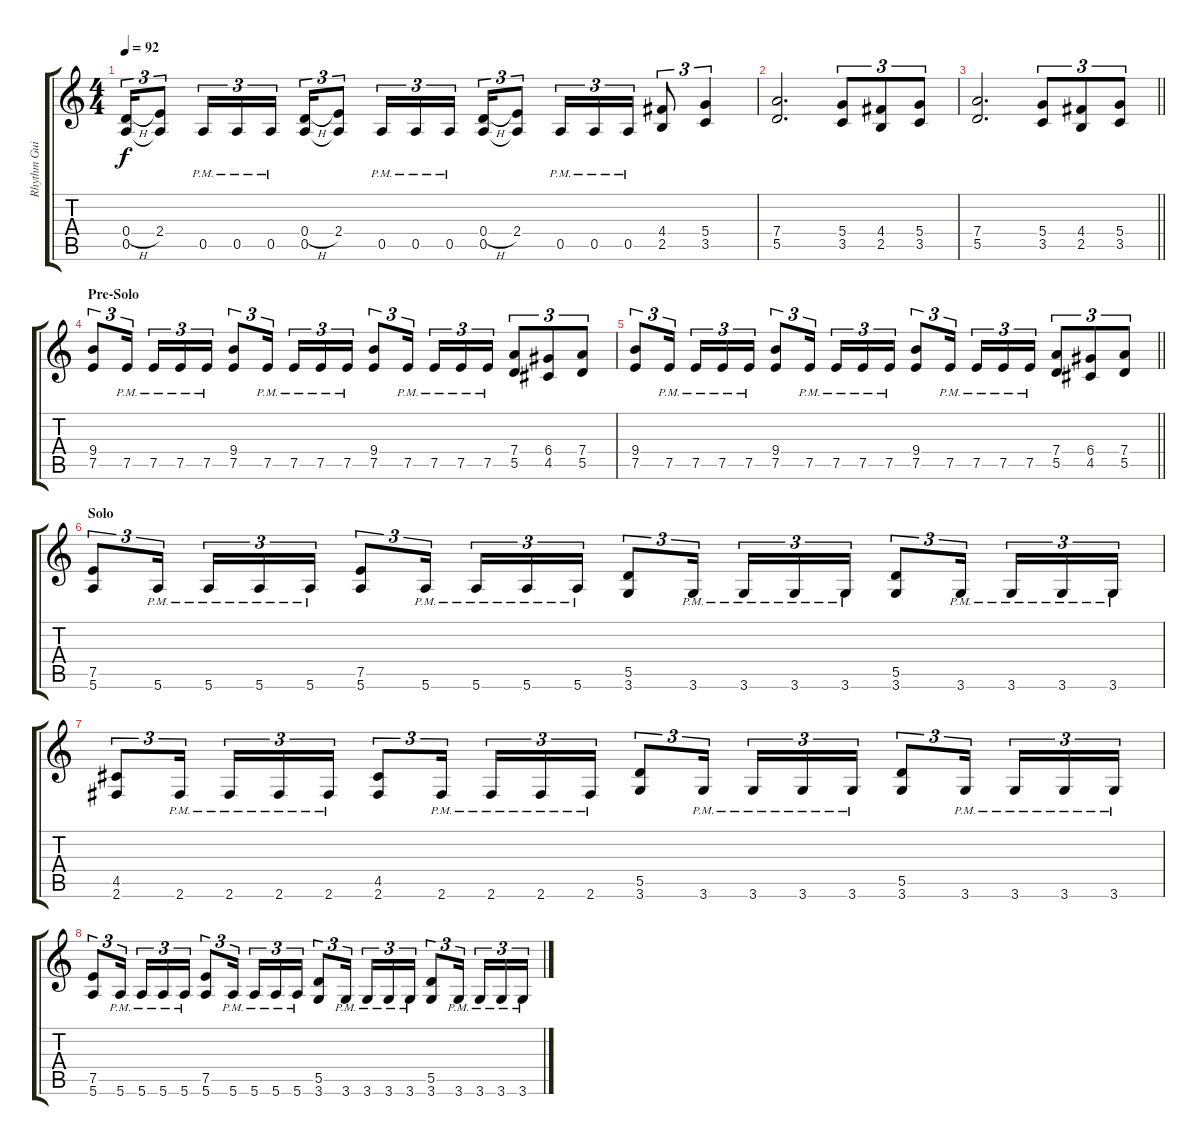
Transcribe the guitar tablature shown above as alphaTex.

\track ("Rhythm Guitar" "Rhythm Gui") {instrument distortionguitar}
\staff {score tabs}
\tuning (E4 B3 G3 D3 A2 E2) {hide}
\ts (4 4)
\tempo 92
\clef g2
\ks c
(0.4{h} 0.5).16{tu (3 2) dy f} (2.4 0.5{t}).8{tu (3 2)} 0.5{pm}.16{tu (3 2)} 0.5{pm}.16{tu (3 2)} 0.5{pm}.16{tu (3 2)} (0.4{h} 0.5).16{tu (3 2)} (2.4 0.5{t}).8{tu (3 2)} 0.5{pm}.16{tu (3 2)} 0.5{pm}.16{tu (3 2)} 0.5{pm}.16{tu (3 2)} (0.4{h} 0.5).16{tu (3 2)} (2.4 0.5{t}).8{tu (3 2)} 0.5{pm}.16{tu (3 2)} 0.5{pm}.16{tu (3 2)} 0.5{pm}.16{tu (3 2)} (4.4 2.5).8{tu (3 2)} (5.4 3.5).4{tu (3 2)} |
(7.4 5.5).2{d} (5.4 3.5).8{tu (3 2)} (4.4 2.5).8{tu (3 2)} (5.4 3.5).8{tu (3 2)} |
\barLineRight lightlight
(7.4 5.5).2{d} (5.4 3.5).8{tu (3 2)} (4.4 2.5).8{tu (3 2)} (5.4 3.5).8{tu (3 2)} |
\section ("" "Pre-Solo")
(9.4 7.5).8{tu (3 2)} 7.5{pm}.16{tu (3 2) beam splitsecondary} 7.5{pm}.16{tu (3 2)} 7.5{pm}.16{tu (3 2)} 7.5{pm}.16{tu (3 2)} (9.4 7.5).8{tu (3 2)} 7.5{pm}.16{tu (3 2) beam splitsecondary} 7.5{pm}.16{tu (3 2)} 7.5{pm}.16{tu (3 2)} 7.5{pm}.16{tu (3 2)} (9.4 7.5).8{tu (3 2)} 7.5{pm}.16{tu (3 2) beam splitsecondary} 7.5{pm}.16{tu (3 2)} 7.5{pm}.16{tu (3 2)} 7.5{pm}.16{tu (3 2)} (7.4 5.5).8{tu (3 2)} (6.4 4.5).8{tu (3 2)} (7.4 5.5).8{tu (3 2)} |
\barLineRight lightlight
(9.4 7.5).8{tu (3 2)} 7.5{pm}.16{tu (3 2) beam splitsecondary} 7.5{pm}.16{tu (3 2)} 7.5{pm}.16{tu (3 2)} 7.5{pm}.16{tu (3 2)} (9.4 7.5).8{tu (3 2)} 7.5{pm}.16{tu (3 2) beam splitsecondary} 7.5{pm}.16{tu (3 2)} 7.5{pm}.16{tu (3 2)} 7.5{pm}.16{tu (3 2)} (9.4 7.5).8{tu (3 2)} 7.5{pm}.16{tu (3 2) beam splitsecondary} 7.5{pm}.16{tu (3 2)} 7.5{pm}.16{tu (3 2)} 7.5{pm}.16{tu (3 2)} (7.4 5.5).8{tu (3 2)} (6.4 4.5).8{tu (3 2)} (7.4 5.5).8{tu (3 2)} |
\section ("" "Solo")
(7.5 5.6).8{tu (3 2)} 5.6{pm}.16{tu (3 2) beam splitsecondary} 5.6{pm}.16{tu (3 2)} 5.6{pm}.16{tu (3 2)} 5.6{pm}.16{tu (3 2)} (7.5 5.6).8{tu (3 2)} 5.6{pm}.16{tu (3 2) beam splitsecondary} 5.6{pm}.16{tu (3 2)} 5.6{pm}.16{tu (3 2)} 5.6{pm}.16{tu (3 2)} (5.5 3.6).8{tu (3 2)} 3.6{pm}.16{tu (3 2) beam splitsecondary} 3.6{pm}.16{tu (3 2)} 3.6{pm}.16{tu (3 2)} 3.6{pm}.16{tu (3 2)} (5.5 3.6).8{tu (3 2)} 3.6{pm}.16{tu (3 2) beam splitsecondary} 3.6{pm}.16{tu (3 2)} 3.6{pm}.16{tu (3 2)} 3.6{pm}.16{tu (3 2)} |
(4.5 2.6).8{tu (3 2)} 2.6{pm}.16{tu (3 2) beam splitsecondary} 2.6{pm}.16{tu (3 2)} 2.6{pm}.16{tu (3 2)} 2.6{pm}.16{tu (3 2)} (4.5 2.6).8{tu (3 2)} 2.6{pm}.16{tu (3 2) beam splitsecondary} 2.6{pm}.16{tu (3 2)} 2.6{pm}.16{tu (3 2)} 2.6{pm}.16{tu (3 2)} (5.5 3.6).8{tu (3 2)} 3.6{pm}.16{tu (3 2) beam splitsecondary} 3.6{pm}.16{tu (3 2)} 3.6{pm}.16{tu (3 2)} 3.6{pm}.16{tu (3 2)} (5.5 3.6).8{tu (3 2)} 3.6{pm}.16{tu (3 2) beam splitsecondary} 3.6{pm}.16{tu (3 2)} 3.6{pm}.16{tu (3 2)} 3.6{pm}.16{tu (3 2)} |
(7.5 5.6).8{tu (3 2)} 5.6{pm}.16{tu (3 2) beam splitsecondary} 5.6{pm}.16{tu (3 2)} 5.6{pm}.16{tu (3 2)} 5.6{pm}.16{tu (3 2)} (7.5 5.6).8{tu (3 2)} 5.6{pm}.16{tu (3 2) beam splitsecondary} 5.6{pm}.16{tu (3 2)} 5.6{pm}.16{tu (3 2)} 5.6{pm}.16{tu (3 2)} (5.5 3.6).8{tu (3 2)} 3.6{pm}.16{tu (3 2) beam splitsecondary} 3.6{pm}.16{tu (3 2)} 3.6{pm}.16{tu (3 2)} 3.6{pm}.16{tu (3 2)} (5.5 3.6).8{tu (3 2)} 3.6{pm}.16{tu (3 2) beam splitsecondary} 3.6{pm}.16{tu (3 2)} 3.6{pm}.16{tu (3 2)} 3.6{pm}.16{tu (3 2)}
